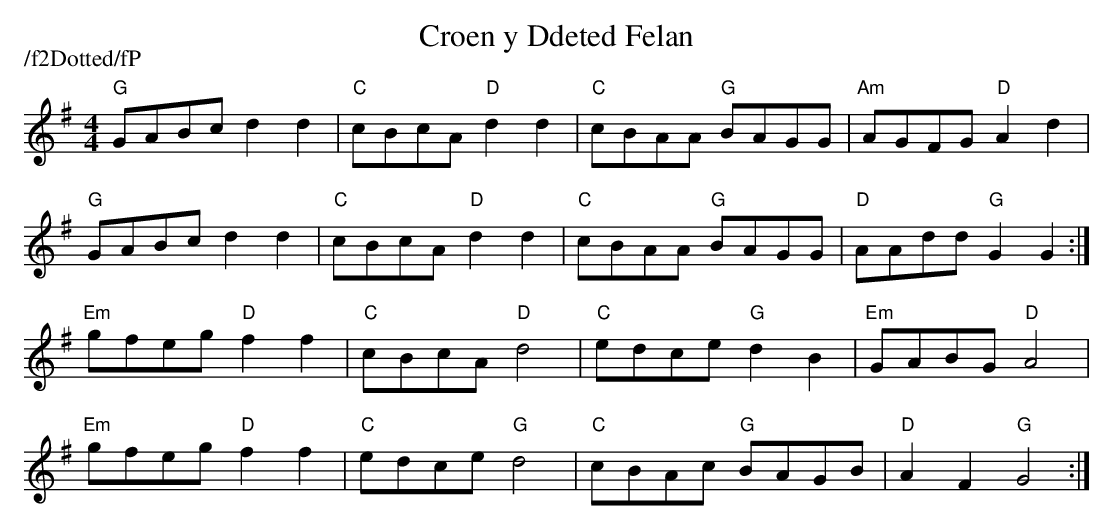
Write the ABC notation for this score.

X:1
T:Croen y Ddeted Felan
P:/f2Dotted/fP
M:4/4
L:1/8
K:G
"G"GABc d2d2|"C"cBcA "D"d2d2|"C"cBAA "G"BAGG|"Am"AGFG "D"A2d2|
"G"GABc d2d2|"C"cBcA "D"d2d2|"C"cBAA "G"BAGG|"D"AAdd "G"G2G2:|
"Em"gfeg "D"f2f2|"C"cBcA "D"d4|"C"edce "G"d2B2|"Em"GABG "D"A4|
"Em"gfeg "D"f2f2|"C"edce "G"d4|"C"cBAc "G"BAGB|"D"A2F2 "G"G4:|
